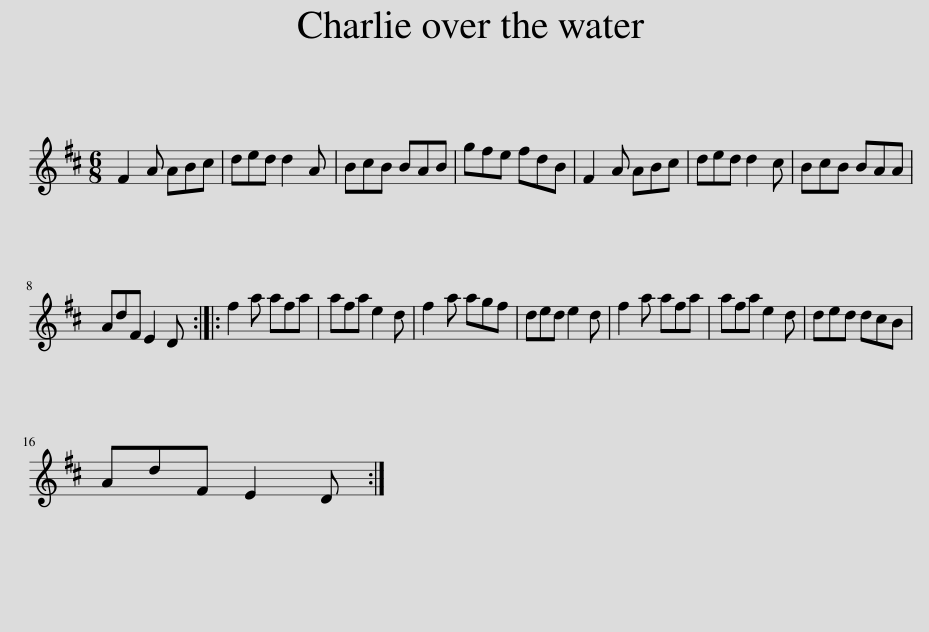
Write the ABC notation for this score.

X:1
L:1/8
M:6/8
I:linebreak $
K:D
V:1 treble
V:1
 F2 A ABc | ded d2 A | BcB BAB | gfe fdB | F2 A ABc | %5
 ded d2 c | BcB BAA |$ AdF E2 D :: f2 a afa | afa e2 d | %10
 f2 a agf | ded e2 d | f2 a afa | afa e2 d | ded dcB |$ %15
 AdF E2 D :| %16
